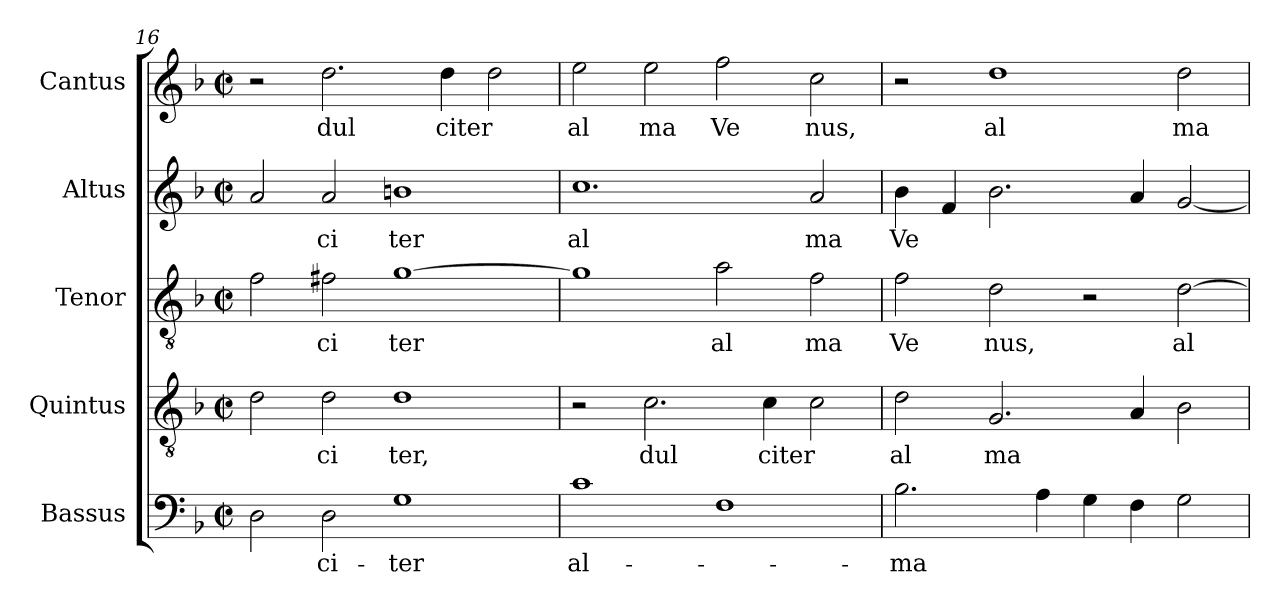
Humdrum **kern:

**kern	**text	**kern	**text	**kern	**text	**kern	**text	**kern	**text
*part5	*part5	*part4	*part4	*part3	*part3	*part2	*part2	*part1	*part1
*staff5	*staff5	*staff4	*staff4	*staff3	*staff3	*staff2	*staff2	*staff1	*staff1
*I"Bassus	*	*I"Quintus	*	*I"Tenor	*	*I"Altus	*	*I"Cantus	*
*clefF4	*	*clefGv2	*	*clefGv2	*	*clefG2	*	*clefG2	*
*k[b-]	*	*k[b-]	*	*k[b-]	*	*k[b-]	*	*k[b-]	*
*F:	*	*F:	*	*F:	*	*F:	*	*F:	*
*M2/2	*	*M2/2	*	*M2/2	*	*M2/2	*	*M2/2	*
*met(c|)	*	*met(c|)	*	*met(c|)	*	*met(c|)	*	*met(c|)	*
=16	=16	=16	=16	=16	=16	=16	=16	=16	=16
2D\	.	2d\	.	2f\	.	2a/	.	2r	.
!	!LO:LY:b:cj	!	!LO:LY:b:cj	!	!LO:LY:b:cj	!	!LO:LY:b:cj	!	!LO:LY:b:cj
2D\	-ci-	2d\	ci	2f#X\	ci	2a/	ci	2.dd\	dul
!	!LO:LY:b:cj	!	!LO:LY:b:cj	!	!LO:LY:b:cj	!	!LO:LY:b:cj	!	!
1G	-ter	1d	ter,	[>1g	ter	1bn	ter	.	.
!	!	!	!	!	!	!	!	!	!LO:LY:b
.	.	.	.	.	.	.	.	4dd\	citer
.	.	.	.	.	.	.	.	2dd\	.
=17	=17	=17	=17	=17	=17	=17	=17	=17	=17
!	!LO:LY:b:cj	!	!	!	!	!	!LO:LY:b:cj	!	!LO:LY:b:cj
1c	al-	2r	.	1g]	.	1.cc	al	2ee\	al
!	!	!	!LO:LY:b:cj	!	!	!	!	!	!LO:LY:b:cj
.	.	2.c\	dul	.	.	.	.	2ee\	ma
!	!	!	!	!	!LO:LY:b:cj	!	!	!	!LO:LY:b:cj
1F	.	.	.	2a\	al	.	.	2ff\	Ve
!	!	!	!LO:LY:b	!	!	!	!	!	!
.	.	4c\	citer	.	.	.	.	.	.
!	!	!	!	!	!LO:LY:b:cj	!	!LO:LY:b:cj	!	!LO:LY:b:cj
.	.	2c\	.	2f\	ma	2a/	ma	2cc\	nus,
=18	=18	=18	=18	=18	=18	=18	=18	=18	=18
!	!LO:LY:b	!	!LO:LY:b:cj	!	!LO:LY:b:cj	!	!LO:LY:b	!	!
2.B-\	-ma	2d\	al	2f\	Ve	4b-\	Ve	2r	.
.	.	.	.	.	.	4f/	.	.	.
!	!	!	!LO:LY:b	!	!LO:LY:b:cj	!	!	!	!LO:LY:b:cj
.	.	2.G/	ma	2d\	nus,	2.b-\	.	1dd	al
4A\	.	.	.	.	.	.	.	.	.
4G\	.	.	.	2r	.	.	.	.	.
4F\	.	4A/	.	.	.	4a/	.	.	.
!	!	!	!	!	!LO:LY:b:cj	!	!	!	!LO:LY:b:cj
2G\	.	2B-\	.	[>2d\	al	[<2g/	.	2dd\	ma
=	=	=	=	=	=	=	=	=	=
*-	*-	*-	*-	*-	*-	*-	*-	*-	*-
